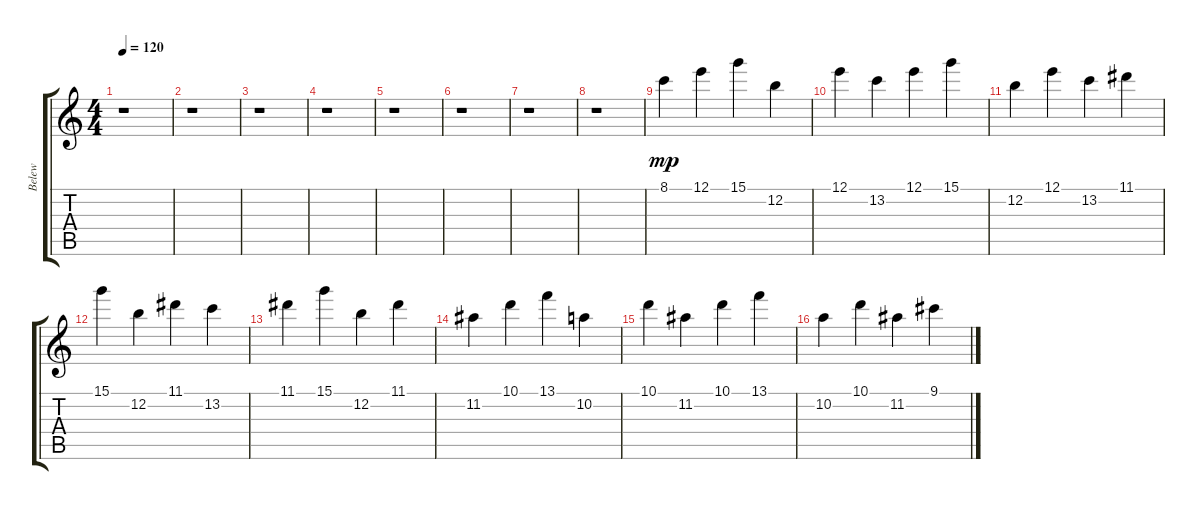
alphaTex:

\track ("Belew" "Belew") {instrument acousticguitarnylon}
\staff {score tabs}
\tuning (E4 B3 G3 D3 A2 E2) {hide}
\ts (4 4)
\tempo 120
\clef g2
\ks c
r.1{dy f} |
r.1 |
r.1 |
r.1 |
r.1 |
r.1 |
r.1 |
r.1 |
8.1.4{dy mp} 12.1.4 15.1.4 12.2.4 |
12.1.4 13.2.4 12.1.4 15.1.4 |
12.2.4 12.1.4 13.2.4 11.1.4 |
15.1.4 12.2.4 11.1.4 13.2.4 |
11.1.4 15.1.4 12.2.4 11.1.4 |
11.2.4 10.1.4 13.1.4 10.2.4 |
10.1.4 11.2.4 10.1.4 13.1.4 |
10.2.4 10.1.4 11.2.4 9.1.4
